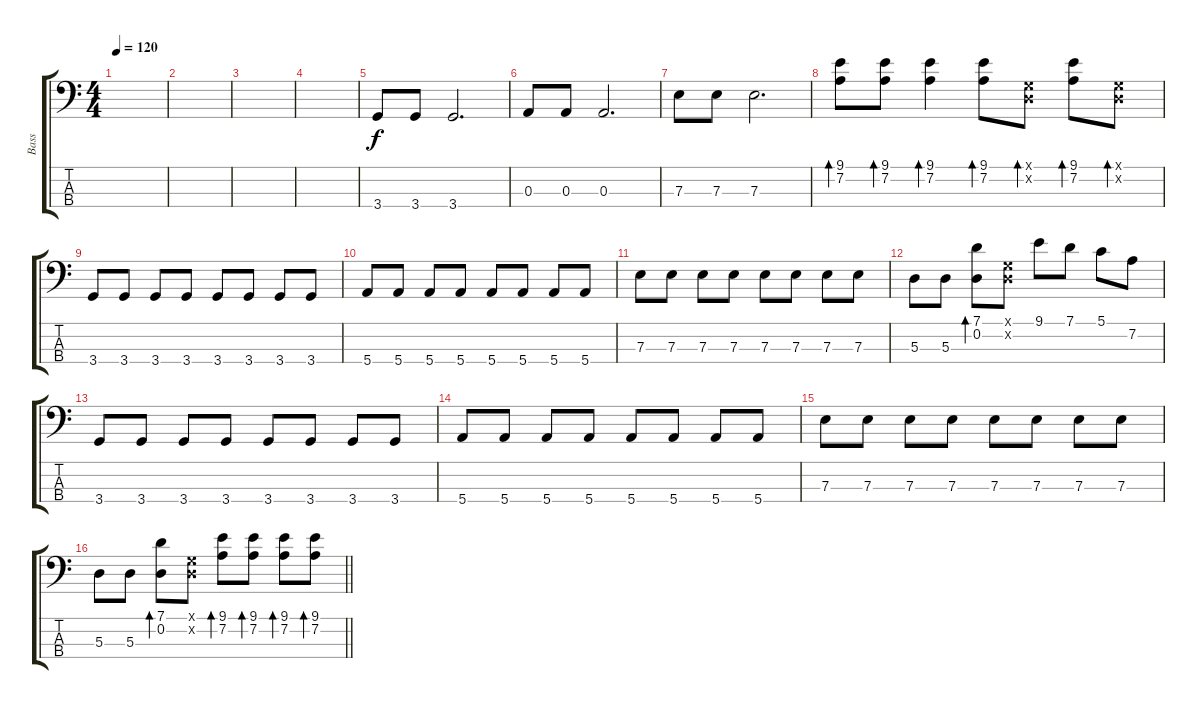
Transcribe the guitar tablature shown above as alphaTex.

\track ("Bass" "Bass") {instrument electricbassfinger}
\staff {score tabs}
\tuning (G2 D2 A1 E1) {hide}
\ts (4 4)
\tempo 120
\clef f4
\ks c
|
|
|
|
3.4.8 3.4.8 3.4.2{d} |
0.3.8 0.3.8 0.3.2{d} |
7.3.8 7.3.8 7.3.2{d} |
(9.1 7.2).8{bd 60} (9.1 7.2).8{bd 60} (9.1 7.2).4{bd 60} (9.1 7.2).8{bd 60} (0.1{x} 0.2{x}).8{bd 60} (9.1 7.2).8{bd 60} (0.1{x} 0.2{x}).8{bd 60} |
3.4.8 3.4.8 3.4.8 3.4.8 3.4.8 3.4.8 3.4.8 3.4.8 |
5.4.8 5.4.8 5.4.8 5.4.8 5.4.8 5.4.8 5.4.8 5.4.8 |
7.3.8 7.3.8 7.3.8 7.3.8 7.3.8 7.3.8 7.3.8 7.3.8 |
5.3.8 5.3.8 (7.1 0.2).8{bd 60} (0.1{x} 0.2{x}).8 9.1.8 7.1.8 5.1.8 7.2.8 |
3.4.8 3.4.8 3.4.8 3.4.8 3.4.8 3.4.8 3.4.8 3.4.8 |
5.4.8 5.4.8 5.4.8 5.4.8 5.4.8 5.4.8 5.4.8 5.4.8 |
7.3.8 7.3.8 7.3.8 7.3.8 7.3.8 7.3.8 7.3.8 7.3.8 |
\barLineRight lightlight
5.3.8 5.3.8 (7.1 0.2).8{bd 60} (0.1{x} 0.2{x}).8 (9.1 7.2).8{bd 60} (9.1 7.2).8{bd 60} (9.1 7.2).8{bd 60} (9.1 7.2).8{bd 60}
